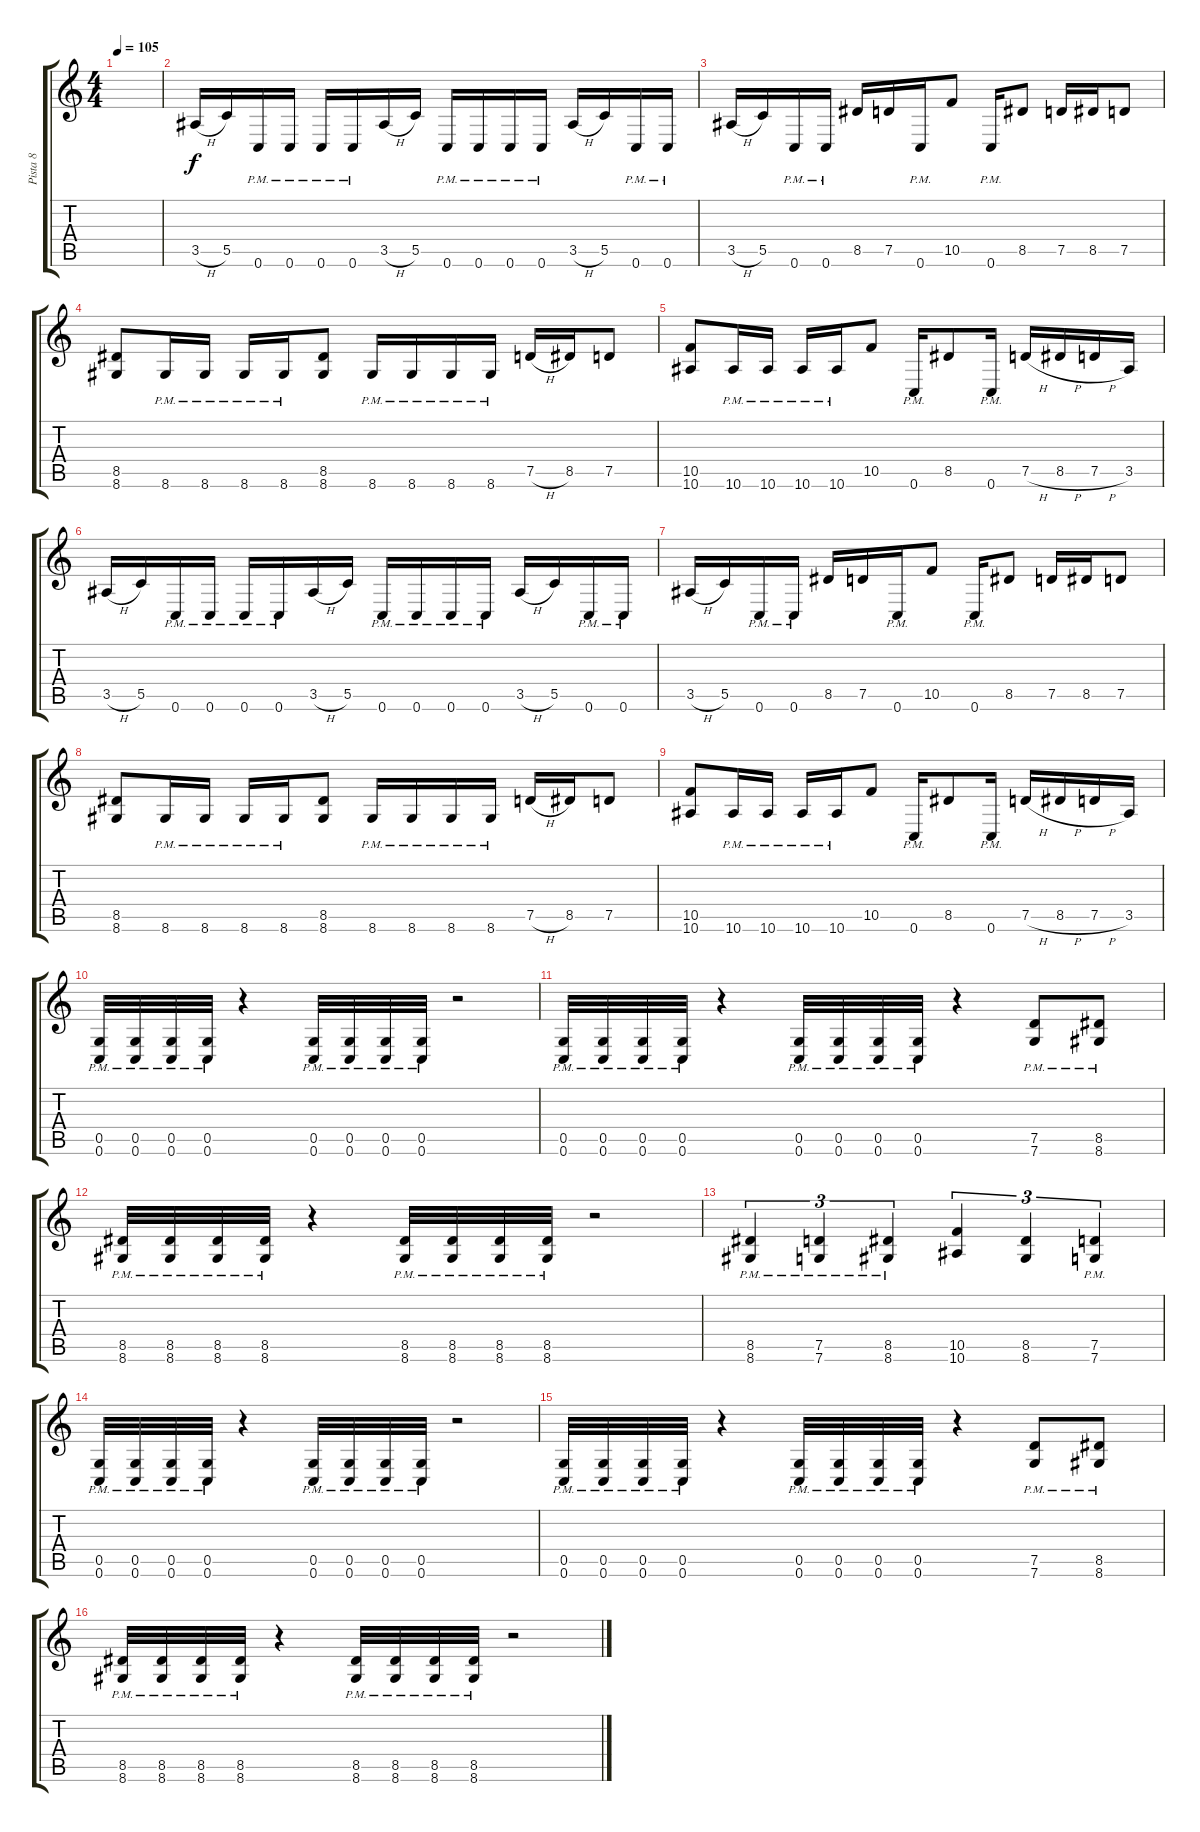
\track ("Pista 8" "Pista 8") {instrument overdrivenguitar}
\staff {score tabs}
\tuning (D4 A3 F3 C3 G2 C2) {hide}
\ts (4 4)
\tempo 105
\clef g2
\ks c
|
3.5{h}.16 5.5.16 0.6{pm}.16 0.6{pm}.16 0.6{pm}.16 0.6{pm}.16 3.5{h}.16 5.5.16 0.6{pm}.16 0.6{pm}.16 0.6{pm}.16 0.6{pm}.16 3.5{h}.16 5.5.16 0.6{pm}.16 0.6{pm}.16 |
3.5{h}.16 5.5.16 0.6{pm}.16 0.6{pm}.16 8.5.16 7.5.16 0.6{pm}.16 10.5.8 0.6{pm}.16 8.5.8 7.5.16 8.5.16 7.5.8 |
(8.5 8.6).8 8.6{pm}.16 8.6{pm}.16 8.6{pm}.16 8.6{pm}.16 (8.5 8.6).8 8.6{pm}.16 8.6{pm}.16 8.6{pm}.16 8.6{pm}.16 7.5{h}.16 8.5.16 7.5.8 |
(10.5 10.6).8 10.6{pm}.16 10.6{pm}.16 10.6{pm}.16 10.6{pm}.16 10.5.8 0.6{pm}.16 8.5.8 0.6{pm}.16 7.5{h}.16 8.5{h}.16 7.5{h}.16 3.5.16 |
3.5{h}.16 5.5.16 0.6{pm}.16 0.6{pm}.16 0.6{pm}.16 0.6{pm}.16 3.5{h}.16 5.5.16 0.6{pm}.16 0.6{pm}.16 0.6{pm}.16 0.6{pm}.16 3.5{h}.16 5.5.16 0.6{pm}.16 0.6{pm}.16 |
3.5{h}.16 5.5.16 0.6{pm}.16 0.6{pm}.16 8.5.16 7.5.16 0.6{pm}.16 10.5.8 0.6{pm}.16 8.5.8 7.5.16 8.5.16 7.5.8 |
(8.5 8.6).8 8.6{pm}.16 8.6{pm}.16 8.6{pm}.16 8.6{pm}.16 (8.5 8.6).8 8.6{pm}.16 8.6{pm}.16 8.6{pm}.16 8.6{pm}.16 7.5{h}.16 8.5.16 7.5.8 |
(10.5 10.6).8 10.6{pm}.16 10.6{pm}.16 10.6{pm}.16 10.6{pm}.16 10.5.8 0.6{pm}.16 8.5.8 0.6{pm}.16 7.5{h}.16 8.5{h}.16 7.5{h}.16 3.5.16 |
(0.5 0.6{pm}).32 (0.5 0.6{pm}).32 (0.5 0.6{pm}).32 (0.5 0.6{pm}).32 r.4 (0.5 0.6{pm}).32 (0.5 0.6{pm}).32 (0.5 0.6{pm}).32 (0.5 0.6{pm}).32 r.2 |
(0.5 0.6{pm}).32 (0.5 0.6{pm}).32 (0.5 0.6{pm}).32 (0.5 0.6{pm}).32 r.4 (0.5 0.6{pm}).32 (0.5 0.6{pm}).32 (0.5 0.6{pm}).32 (0.5 0.6{pm}).32 r.4 (7.5 7.6{pm}).8 (8.5 8.6{pm}).8 |
(8.5 8.6{pm}).32 (8.5 8.6{pm}).32 (8.5 8.6{pm}).32 (8.5 8.6{pm}).32 r.4 (8.5 8.6{pm}).32 (8.5 8.6{pm}).32 (8.5 8.6{pm}).32 (8.5 8.6{pm}).32 r.2 |
(8.5 8.6{pm}).4{tu (3 2)} (7.5 7.6{pm}).4{tu (3 2)} (8.5 8.6{pm}).4{tu (3 2)} (10.5 10.6).4{tu (3 2)} (8.5 8.6).4{tu (3 2)} (7.5 7.6{pm}).4{tu (3 2)} |
(0.5 0.6{pm}).32 (0.5 0.6{pm}).32 (0.5 0.6{pm}).32 (0.5 0.6{pm}).32 r.4 (0.5 0.6{pm}).32 (0.5 0.6{pm}).32 (0.5 0.6{pm}).32 (0.5 0.6{pm}).32 r.2 |
(0.5 0.6{pm}).32 (0.5 0.6{pm}).32 (0.5 0.6{pm}).32 (0.5 0.6{pm}).32 r.4 (0.5 0.6{pm}).32 (0.5 0.6{pm}).32 (0.5 0.6{pm}).32 (0.5 0.6{pm}).32 r.4 (7.5 7.6{pm}).8 (8.5 8.6{pm}).8 |
(8.5 8.6{pm}).32 (8.5 8.6{pm}).32 (8.5 8.6{pm}).32 (8.5 8.6{pm}).32 r.4 (8.5 8.6{pm}).32 (8.5 8.6{pm}).32 (8.5 8.6{pm}).32 (8.5 8.6{pm}).32 r.2
